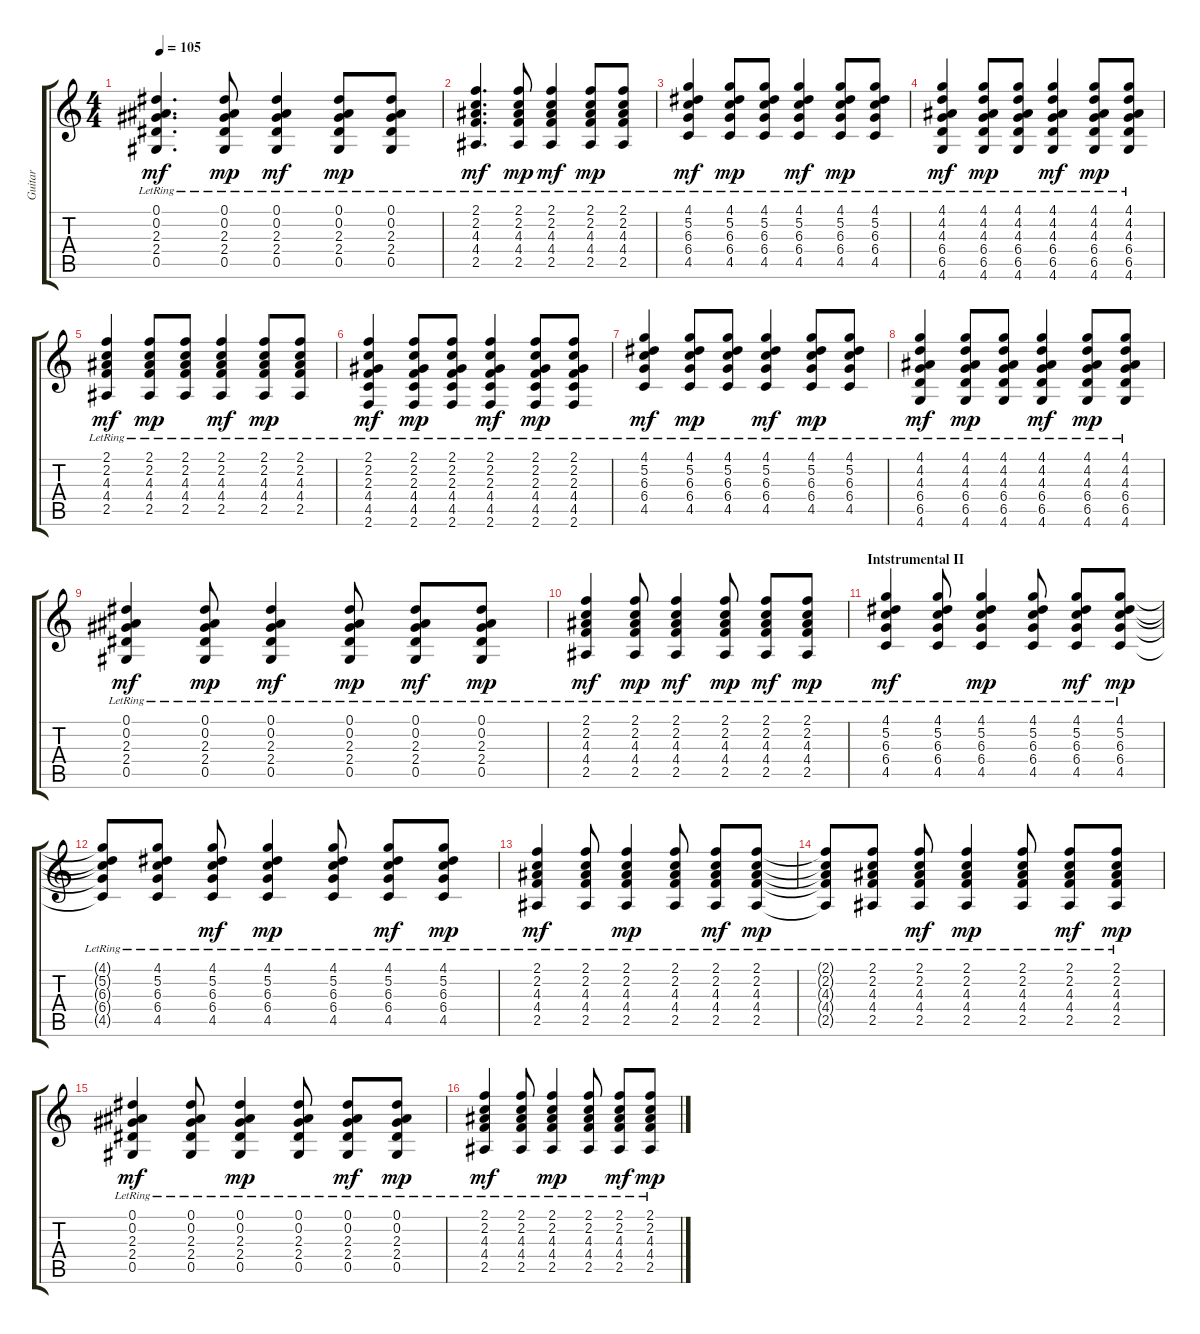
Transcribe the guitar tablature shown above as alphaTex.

\track ("Guitar" "Guitar") {instrument acousticguitarsteel}
\staff {score tabs}
\tuning (Eb4 Bb3 Gb3 Db3 Ab2 Eb2) {hide}
\ts (4 4)
\tempo 105
\clef g2
\ks c
(0.1{lr} 0.2{lr} 2.3{lr} 2.4{lr} 0.5{lr}).4{d dy mf} (0.1{lr} 0.2{lr} 2.3{lr} 2.4{lr} 0.5{lr}).8{dy mp} (0.1{lr} 0.2{lr} 2.3{lr} 2.4{lr} 0.5{lr}).4{dy mf} (0.1{lr} 0.2{lr} 2.3{lr} 2.4{lr} 0.5{lr}).8{dy mp} (0.1{lr} 0.2{lr} 2.3{lr} 2.4{lr} 0.5{lr}).8 |
(2.1{lr} 2.2{lr} 4.3{lr} 4.4{lr} 2.5{lr}).4{d dy mf} (2.1{lr} 2.2{lr} 4.3{lr} 4.4{lr} 2.5{lr}).8{dy mp} (2.1{lr} 2.2{lr} 4.3{lr} 4.4{lr} 2.5{lr}).4{dy mf} (2.1{lr} 2.2{lr} 4.3{lr} 4.4{lr} 2.5{lr}).8{dy mp} (2.1{lr} 2.2{lr} 4.3{lr} 4.4{lr} 2.5{lr}).8 |
(4.1{lr} 5.2{lr} 6.3{lr} 6.4{lr} 4.5{lr}).4{dy mf} (4.1{lr} 5.2{lr} 6.3{lr} 6.4{lr} 4.5{lr}).8{dy mp} (4.1{lr} 5.2{lr} 6.3{lr} 6.4{lr} 4.5{lr}).8 (4.1{lr} 5.2{lr} 6.3{lr} 6.4{lr} 4.5{lr}).4{dy mf} (4.1{lr} 5.2{lr} 6.3{lr} 6.4{lr} 4.5{lr}).8{dy mp} (4.1{lr} 5.2{lr} 6.3{lr} 6.4{lr} 4.5{lr}).8 |
(4.1{lr} 4.2{lr} 4.3{lr} 6.4{lr} 6.5{lr} 4.6{lr}).4{dy mf} (4.1{lr} 4.2{lr} 4.3{lr} 6.4{lr} 6.5{lr} 4.6{lr}).8{dy mp} (4.1{lr} 4.2{lr} 4.3{lr} 6.4{lr} 6.5{lr} 4.6{lr}).8 (4.1{lr} 4.2{lr} 4.3{lr} 6.4{lr} 6.5{lr} 4.6{lr}).4{dy mf} (4.1{lr} 4.2{lr} 4.3{lr} 6.4{lr} 6.5{lr} 4.6{lr}).8{dy mp} (4.1{lr} 4.2{lr} 4.3{lr} 6.4{lr} 6.5{lr} 4.6{lr}).8 |
(2.1{lr} 2.2{lr} 4.3{lr} 4.4{lr} 2.5{lr}).4{dy mf} (2.1{lr} 2.2{lr} 4.3{lr} 4.4{lr} 2.5{lr}).8{dy mp} (2.1{lr} 2.2{lr} 4.3{lr} 4.4{lr} 2.5{lr}).8 (2.1{lr} 2.2{lr} 4.3{lr} 4.4{lr} 2.5{lr}).4{dy mf} (2.1{lr} 2.2{lr} 4.3{lr} 4.4{lr} 2.5{lr}).8{dy mp} (2.1{lr} 2.2{lr} 4.3{lr} 4.4{lr} 2.5{lr}).8 |
(2.1{lr} 2.2{lr} 2.3{lr} 4.4{lr} 4.5{lr} 2.6{lr}).4{dy mf} (2.1{lr} 2.2{lr} 2.3{lr} 4.4{lr} 4.5{lr} 2.6{lr}).8{dy mp} (2.1{lr} 2.2{lr} 2.3{lr} 4.4{lr} 4.5{lr} 2.6{lr}).8 (2.1{lr} 2.2{lr} 2.3{lr} 4.4{lr} 4.5{lr} 2.6{lr}).4{dy mf} (2.1{lr} 2.2{lr} 2.3{lr} 4.4{lr} 4.5{lr} 2.6{lr}).8{dy mp} (2.1{lr} 2.2{lr} 2.3{lr} 4.4{lr} 4.5{lr} 2.6{lr}).8 |
(4.1{lr} 5.2{lr} 6.3{lr} 6.4{lr} 4.5{lr}).4{dy mf} (4.1{lr} 5.2{lr} 6.3{lr} 6.4{lr} 4.5{lr}).8{dy mp} (4.1{lr} 5.2{lr} 6.3{lr} 6.4{lr} 4.5{lr}).8 (4.1{lr} 5.2{lr} 6.3{lr} 6.4{lr} 4.5{lr}).4{dy mf} (4.1{lr} 5.2{lr} 6.3{lr} 6.4{lr} 4.5{lr}).8{dy mp} (4.1{lr} 5.2{lr} 6.3{lr} 6.4{lr} 4.5{lr}).8 |
(4.1{lr} 4.2{lr} 4.3{lr} 6.4{lr} 6.5{lr} 4.6{lr}).4{dy mf} (4.1{lr} 4.2{lr} 4.3{lr} 6.4{lr} 6.5{lr} 4.6{lr}).8{dy mp} (4.1{lr} 4.2{lr} 4.3{lr} 6.4{lr} 6.5{lr} 4.6{lr}).8 (4.1{lr} 4.2{lr} 4.3{lr} 6.4{lr} 6.5{lr} 4.6{lr}).4{dy mf} (4.1{lr} 4.2{lr} 4.3{lr} 6.4{lr} 6.5{lr} 4.6{lr}).8{dy mp} (4.1{lr} 4.2{lr} 4.3{lr} 6.4{lr} 6.5{lr} 4.6{lr}).8 |
(0.1{lr} 0.2{lr} 2.3{lr} 2.4{lr} 0.5{lr}).4{dy mf} (0.1{lr} 0.2{lr} 2.3{lr} 2.4{lr} 0.5{lr}).8{dy mp} (0.1{lr} 0.2{lr} 2.3{lr} 2.4{lr} 0.5{lr}).4{dy mf} (0.1{lr} 0.2{lr} 2.3{lr} 2.4{lr} 0.5{lr}).8{dy mp} (0.1{lr} 0.2{lr} 2.3{lr} 2.4{lr} 0.5{lr}).8{dy mf} (0.1{lr} 0.2{lr} 2.3{lr} 2.4{lr} 0.5{lr}).8{dy mp} |
(2.1{lr} 2.2{lr} 4.3{lr} 4.4{lr} 2.5{lr}).4{dy mf} (2.1{lr} 2.2{lr} 4.3{lr} 4.4{lr} 2.5{lr}).8{dy mp} (2.1{lr} 2.2{lr} 4.3{lr} 4.4{lr} 2.5{lr}).4{dy mf} (2.1{lr} 2.2{lr} 4.3{lr} 4.4{lr} 2.5{lr}).8{dy mp} (2.1{lr} 2.2{lr} 4.3{lr} 4.4{lr} 2.5{lr}).8{dy mf} (2.1{lr} 2.2{lr} 4.3{lr} 4.4{lr} 2.5{lr}).8{dy mp} |
\section ("" "Intstrumental II")
(4.1{lr} 5.2{lr} 6.3{lr} 6.4{lr} 4.5{lr}).4{dy mf} (4.1{lr} 5.2{lr} 6.3{lr} 6.4{lr} 4.5{lr}).8 (4.1{lr} 5.2{lr} 6.3{lr} 6.4{lr} 4.5{lr}).4{dy mp} (4.1{lr} 5.2{lr} 6.3{lr} 6.4{lr} 4.5{lr}).8 (4.1{lr} 5.2{lr} 6.3{lr} 6.4{lr} 4.5{lr}).8{dy mf} (4.1{lr} 5.2{lr} 6.3{lr} 6.4{lr} 4.5{lr}).8{dy mp} |
(4.1{lr t} 5.2{lr t} 6.3{lr t} 6.4{lr t} 4.5{lr t}).8 (4.1{lr} 5.2{lr} 6.3{lr} 6.4{lr} 4.5{lr}).8 (4.1{lr} 5.2{lr} 6.3{lr} 6.4{lr} 4.5{lr}).8{dy mf} (4.1{lr} 5.2{lr} 6.3{lr} 6.4{lr} 4.5{lr}).4{dy mp} (4.1{lr} 5.2{lr} 6.3{lr} 6.4{lr} 4.5{lr}).8 (4.1{lr} 5.2{lr} 6.3{lr} 6.4{lr} 4.5{lr}).8{dy mf} (4.1{lr} 5.2{lr} 6.3{lr} 6.4{lr} 4.5{lr}).8{dy mp} |
(2.1{lr} 2.2{lr} 4.3{lr} 4.4{lr} 2.5{lr}).4{dy mf} (2.1{lr} 2.2{lr} 4.3{lr} 4.4{lr} 2.5{lr}).8 (2.1{lr} 2.2{lr} 4.3{lr} 4.4{lr} 2.5{lr}).4{dy mp} (2.1{lr} 2.2{lr} 4.3{lr} 4.4{lr} 2.5{lr}).8 (2.1{lr} 2.2{lr} 4.3{lr} 4.4{lr} 2.5{lr}).8{dy mf} (2.1{lr} 2.2{lr} 4.3{lr} 4.4{lr} 2.5{lr}).8{dy mp} |
(2.1{lr t} 2.2{lr t} 4.3{lr t} 4.4{lr t} 2.5{lr t}).8 (2.1{lr} 2.2{lr} 4.3{lr} 4.4{lr} 2.5{lr}).8 (2.1{lr} 2.2{lr} 4.3{lr} 4.4{lr} 2.5{lr}).8{dy mf} (2.1{lr} 2.2{lr} 4.3{lr} 4.4{lr} 2.5{lr}).4{dy mp} (2.1{lr} 2.2{lr} 4.3{lr} 4.4{lr} 2.5{lr}).8 (2.1{lr} 2.2{lr} 4.3{lr} 4.4{lr} 2.5{lr}).8{dy mf} (2.1{lr} 2.2{lr} 4.3{lr} 4.4{lr} 2.5{lr}).8{dy mp} |
(0.1{lr} 0.2{lr} 2.3{lr} 2.4{lr} 0.5{lr}).4{dy mf} (0.1{lr} 0.2{lr} 2.3{lr} 2.4{lr} 0.5{lr}).8 (0.1{lr} 0.2{lr} 2.3{lr} 2.4{lr} 0.5{lr}).4{dy mp} (0.1{lr} 0.2{lr} 2.3{lr} 2.4{lr} 0.5{lr}).8 (0.1{lr} 0.2{lr} 2.3{lr} 2.4{lr} 0.5{lr}).8{dy mf} (0.1{lr} 0.2{lr} 2.3{lr} 2.4{lr} 0.5{lr}).8{dy mp} |
(2.1{lr} 2.2{lr} 4.3{lr} 4.4{lr} 2.5{lr}).4{dy mf} (2.1{lr} 2.2{lr} 4.3{lr} 4.4{lr} 2.5{lr}).8 (2.1{lr} 2.2{lr} 4.3{lr} 4.4{lr} 2.5{lr}).4{dy mp} (2.1{lr} 2.2{lr} 4.3{lr} 4.4{lr} 2.5{lr}).8 (2.1{lr} 2.2{lr} 4.3{lr} 4.4{lr} 2.5{lr}).8{dy mf} (2.1{lr} 2.2{lr} 4.3{lr} 4.4{lr} 2.5{lr}).8{dy mp}
